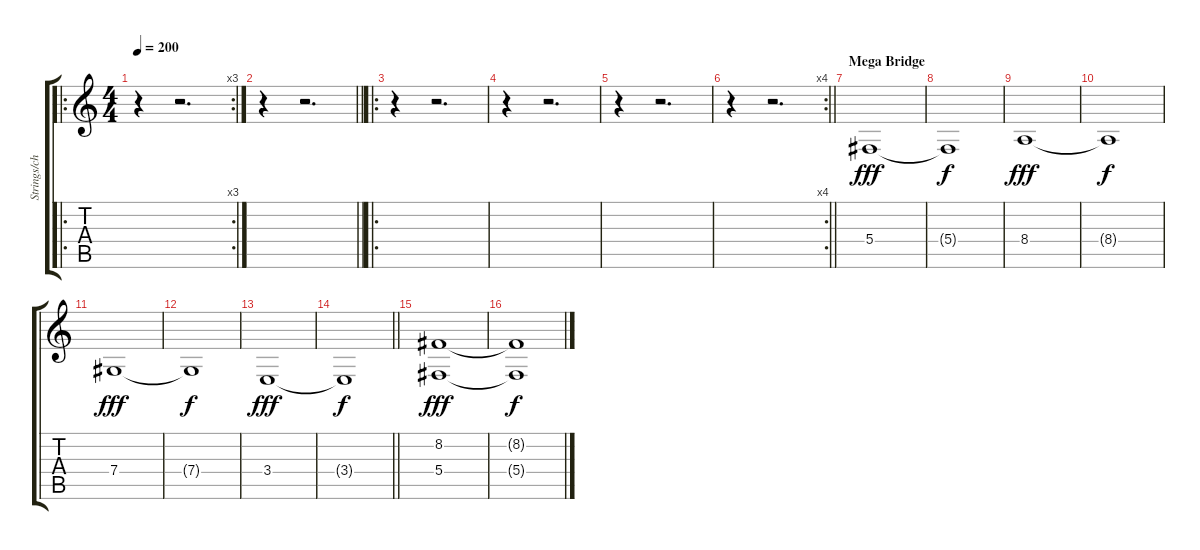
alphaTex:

\track ("Strings/choir" "Strings/ch") {instrument stringensemble1}
\staff {score tabs}
\tuning (Eb4 Bb3 Gb3 Db3 Ab2 Db2) {hide}
\ro
\rc 3
\ts (4 4)
\tempo 200
\clef g2
\ks c
r.4{dy fff} r.2{d} |
\barLineRight lightlight
r.4 r.2{d} |
\ro
r.4 r.2{d} |
r.4 r.2{d} |
r.4 r.2{d} |
\rc 4
\barLineRight lightlight
r.4 r.2{d} |
\section ("" "Mega Bridge")
5.4.1 |
5.4{t}.1{dy f} |
8.4.1{dy fff} |
8.4{t}.1{dy f} |
7.4.1{dy fff} |
7.4{t}.1{dy f} |
3.4.1{dy fff} |
\barLineRight lightlight
3.4{t}.1{dy f} |
(8.2 5.4).1{dy fff} |
(8.2{t} 5.4{t}).1{dy f}
